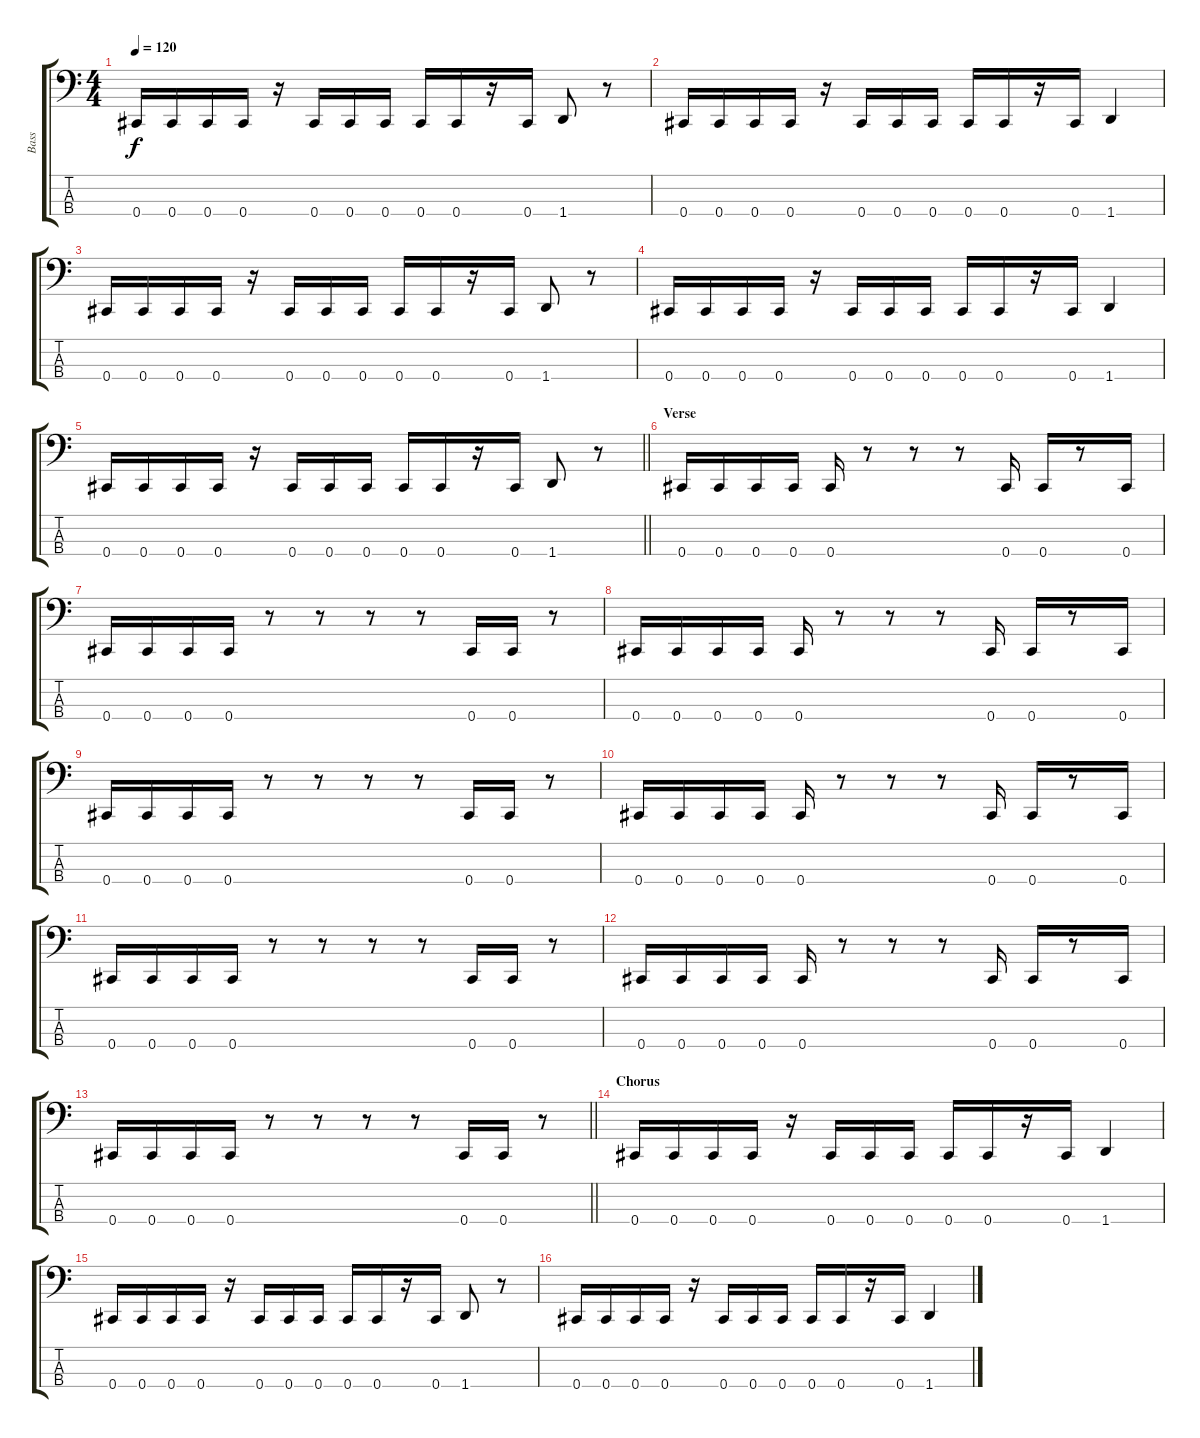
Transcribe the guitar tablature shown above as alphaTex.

\track ("Bass" "Bass") {instrument electricbassfinger}
\staff {score tabs}
\tuning (Gb2 Db2 Ab1 Db1) {hide}
\ts (4 4)
\tempo 120
\clef f4
\ks c
0.4.16{dy f} 0.4.16 0.4.16 0.4.16 r.16 0.4.16 0.4.16 0.4.16 0.4.16 0.4.16 r.16 0.4.16 1.4.8 r.8 |
0.4.16 0.4.16 0.4.16 0.4.16 r.16 0.4.16 0.4.16 0.4.16 0.4.16 0.4.16 r.16 0.4.16 1.4.4 |
0.4.16 0.4.16 0.4.16 0.4.16 r.16 0.4.16 0.4.16 0.4.16 0.4.16 0.4.16 r.16 0.4.16 1.4.8 r.8 |
0.4.16 0.4.16 0.4.16 0.4.16 r.16 0.4.16 0.4.16 0.4.16 0.4.16 0.4.16 r.16 0.4.16 1.4.4 |
\barLineRight lightlight
0.4.16 0.4.16 0.4.16 0.4.16 r.16 0.4.16 0.4.16 0.4.16 0.4.16 0.4.16 r.16 0.4.16 1.4.8 r.8 |
\section ("" "Verse")
0.4.16 0.4.16 0.4.16 0.4.16 0.4.16 r.8 r.8 r.8 0.4.16 0.4.16 r.8 0.4.16 |
0.4.16 0.4.16 0.4.16 0.4.16 r.8 r.8 r.8 r.8 0.4.16 0.4.16 r.8 |
0.4.16 0.4.16 0.4.16 0.4.16 0.4.16 r.8 r.8 r.8 0.4.16 0.4.16 r.8 0.4.16 |
0.4.16 0.4.16 0.4.16 0.4.16 r.8 r.8 r.8 r.8 0.4.16 0.4.16 r.8 |
0.4.16 0.4.16 0.4.16 0.4.16 0.4.16 r.8 r.8 r.8 0.4.16 0.4.16 r.8 0.4.16 |
0.4.16 0.4.16 0.4.16 0.4.16 r.8 r.8 r.8 r.8 0.4.16 0.4.16 r.8 |
0.4.16 0.4.16 0.4.16 0.4.16 0.4.16 r.8 r.8 r.8 0.4.16 0.4.16 r.8 0.4.16 |
\barLineRight lightlight
0.4.16 0.4.16 0.4.16 0.4.16 r.8 r.8 r.8 r.8 0.4.16 0.4.16 r.8 |
\section ("" "Chorus")
0.4.16 0.4.16 0.4.16 0.4.16 r.16 0.4.16 0.4.16 0.4.16 0.4.16 0.4.16 r.16 0.4.16 1.4.4 |
0.4.16 0.4.16 0.4.16 0.4.16 r.16 0.4.16 0.4.16 0.4.16 0.4.16 0.4.16 r.16 0.4.16 1.4.8 r.8 |
0.4.16 0.4.16 0.4.16 0.4.16 r.16 0.4.16 0.4.16 0.4.16 0.4.16 0.4.16 r.16 0.4.16 1.4.4
